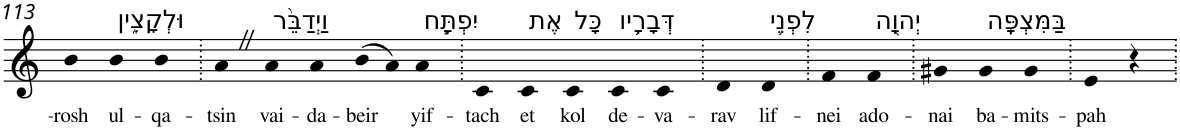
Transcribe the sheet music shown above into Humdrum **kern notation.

**kern	**text
*part1	*part1
*staff1	*staff1
*I"Piano	*
*I'Pno	*
!!LO:PB:g=z
*clefG2	*
*k[]	*
=113	=113
!	!LO:LY:b
4b	-rosh
!LO:TX:a:t=וּלְקָצִ֑ין	!
!	!LO:LY:b
4b	ul-
!	!LO:LY:b
4b	-qa-
=114.	=114.
!	!LO:LY:b
4aZ	-tsin
!LO:TX:a:t=וַיְדַבֵּ֨ר	!
!	!LO:LY:b
4a	vai-
!	!LO:LY:b
4a	-da-
!	!LO:LY:b
(>8b	-beir
8a)	.
!LO:TX:a:t=יִפְתָּ֧ח	!
!	!LO:LY:b
4a	yif-
=115.	=115.
!	!LO:LY:b
4c	-tach
!LO:TX:a:t=אֶת	!
!	!LO:LY:b
4c	et
!LO:TX:a:t=כָּל	!
!	!LO:LY:b
4c	kol
!LO:TX:a:t=דְּבָרָ֛יו	!
!	!LO:LY:b
4c	de-
!	!LO:LY:b
4c	-va-
=116.	=116.
!	!LO:LY:b
4d	-rav
!LO:TX:a:t=לִפְנֵ֥י	!
!	!LO:LY:b
4d	lif-
=117.	=117.
!	!LO:LY:b
4f	-nei
!LO:TX:a:t=יְהוָ֖ה	!
!	!LO:LY:b
4f	ado-
=118.	=118.
!	!LO:LY:b
4g#X	-nai
!LO:TX:a:t=בַּמִּצְפָּֽה	!
!	!LO:LY:b
4g#	ba-
!	!LO:LY:b
4g#	-mits-
=119.	=119.
!	!LO:LY:b
4e	-pah
4r	.
=.	=.
*-	*-
